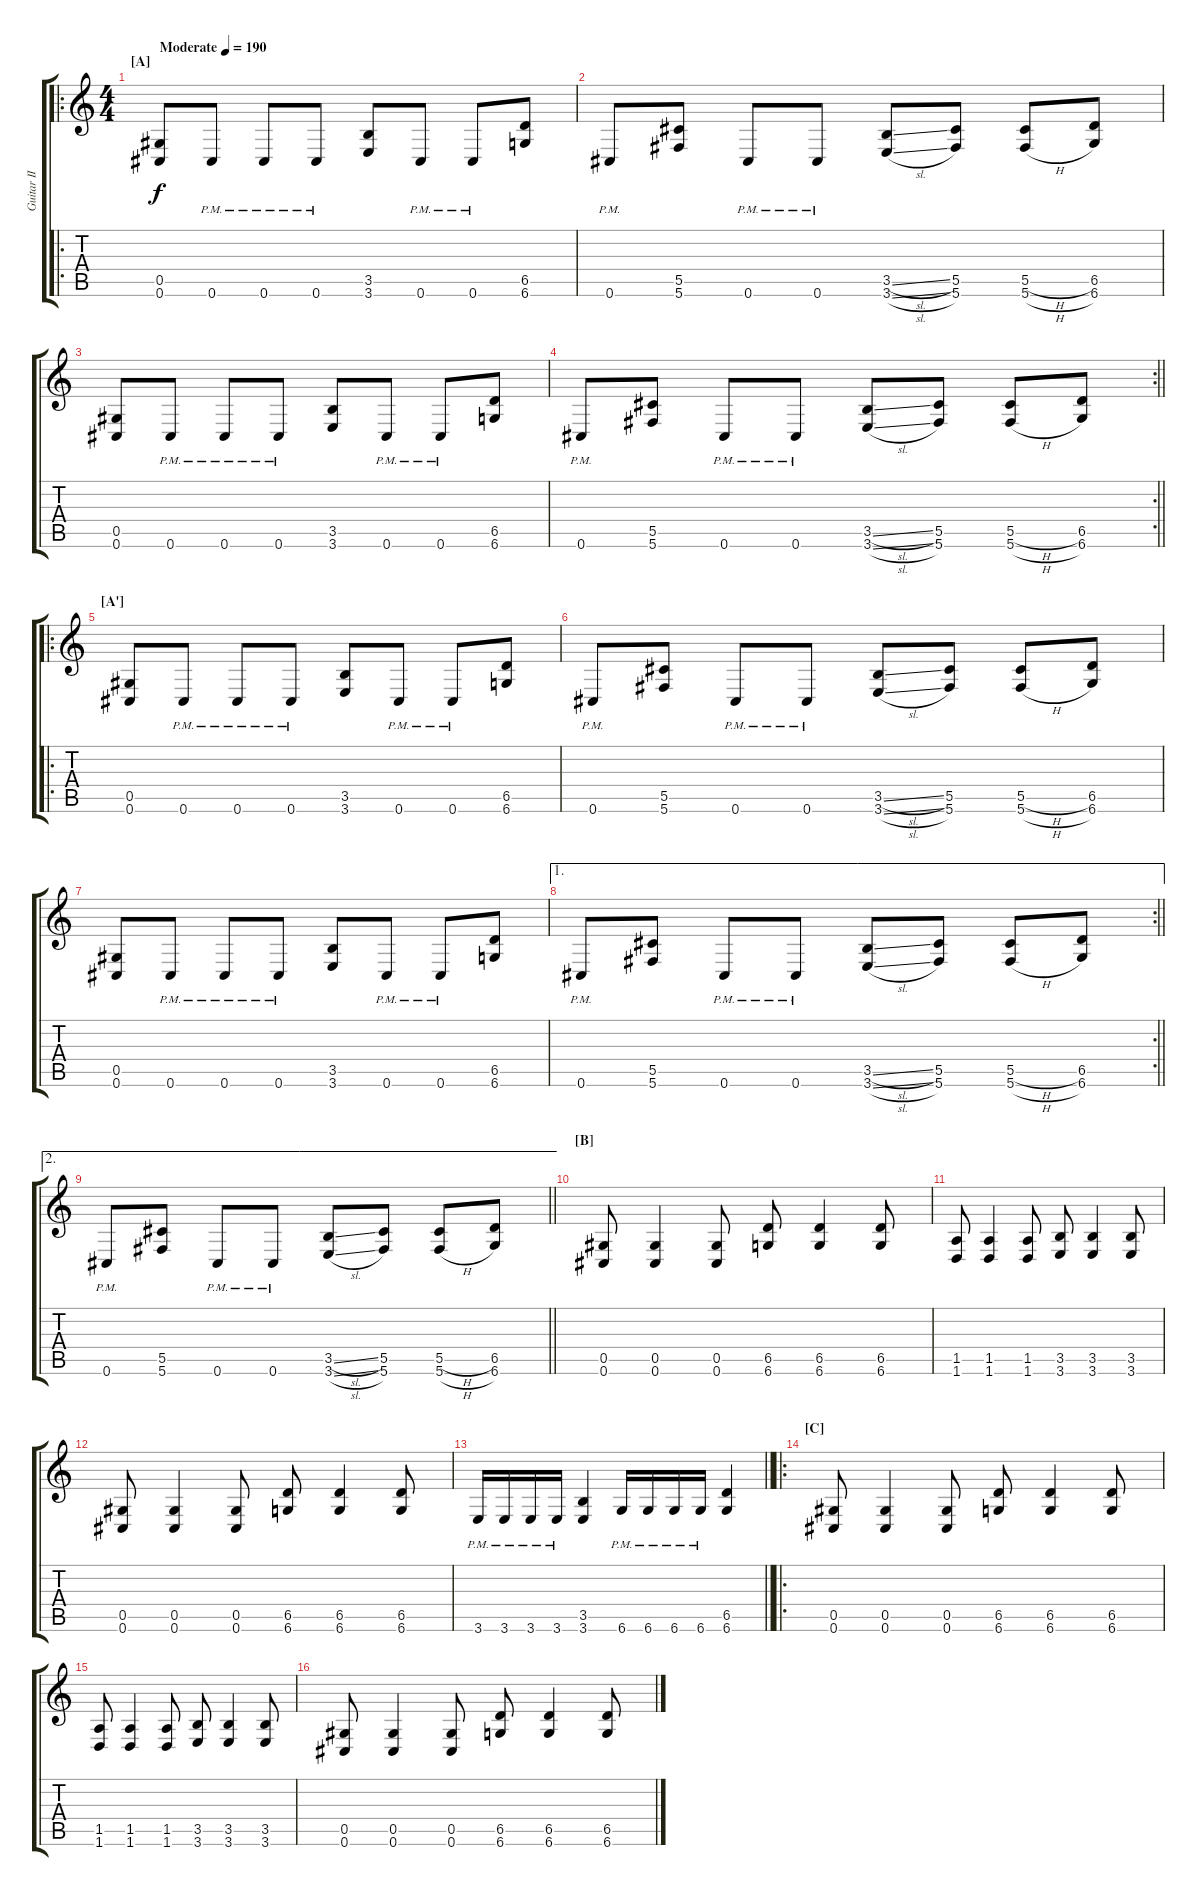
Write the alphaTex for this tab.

\track ("Guitar II" "Guitar II") {instrument distortionguitar}
\staff {score tabs}
\tuning (Eb4 Bb3 Gb3 Db3 Ab2 Db2) {hide}
\ro
\ts (4 4)
\section ("" "[A]")
\tempo (190 "Moderate")
\clef g2
\ks c
(0.5 0.6).8{dy f instrument distortionguitar} 0.6{pm}.8 0.6{pm}.8 0.6{pm}.8 (3.5 3.6).8 0.6{pm}.8 0.6{pm}.8 (6.5 6.6).8 |
0.6{pm}.8 (5.5 5.6).8 0.6{pm}.8 0.6{pm}.8 (3.5{sl} 3.6{sl}).8 (5.5 5.6).8 (5.5{h} 5.6{h}).8 (6.5 6.6).8 |
(0.5 0.6).8 0.6{pm}.8 0.6{pm}.8 0.6{pm}.8 (3.5 3.6).8 0.6{pm}.8 0.6{pm}.8 (6.5 6.6).8 |
\rc 2
\barLineRight lightlight
0.6{pm}.8 (5.5 5.6).8 0.6{pm}.8 0.6{pm}.8 (3.5{sl} 3.6{sl}).8 (5.5 5.6).8 (5.5{h} 5.6{h}).8 (6.5 6.6).8 |
\ro
\section ("" "[A']")
(0.5 0.6).8 0.6{pm}.8 0.6{pm}.8 0.6{pm}.8 (3.5 3.6).8 0.6{pm}.8 0.6{pm}.8 (6.5 6.6).8 |
0.6{pm}.8 (5.5 5.6).8 0.6{pm}.8 0.6{pm}.8 (3.5{sl} 3.6{sl}).8 (5.5 5.6).8 (5.5{h} 5.6{h}).8 (6.5 6.6).8 |
(0.5 0.6).8 0.6{pm}.8 0.6{pm}.8 0.6{pm}.8 (3.5 3.6).8 0.6{pm}.8 0.6{pm}.8 (6.5 6.6).8 |
\ae 1
\rc 2
\barLineRight lightlight
0.6{pm}.8 (5.5 5.6).8 0.6{pm}.8 0.6{pm}.8 (3.5{sl} 3.6{sl}).8 (5.5 5.6).8 (5.5{h} 5.6{h}).8 (6.5 6.6).8 |
\ae 2
\barLineRight lightlight
0.6{pm}.8 (5.5 5.6).8 0.6{pm}.8 0.6{pm}.8 (3.5{sl} 3.6{sl}).8 (5.5 5.6).8 (5.5{h} 5.6{h}).8 (6.5 6.6).8 |
\section ("" "[B]")
(0.5 0.6).8 (0.5 0.6).4 (0.5 0.6).8 (6.5 6.6).8 (6.5 6.6).4 (6.5 6.6).8 |
(1.5 1.6).8 (1.5 1.6).4 (1.5 1.6).8 (3.5 3.6).8 (3.5 3.6).4 (3.5 3.6).8 |
(0.5 0.6).8 (0.5 0.6).4 (0.5 0.6).8 (6.5 6.6).8 (6.5 6.6).4 (6.5 6.6).8 |
\barLineRight lightlight
3.6{pm}.16 3.6{pm}.16 3.6{pm}.16 3.6{pm}.16 (3.5 3.6).4 6.6{pm}.16 6.6{pm}.16 6.6{pm}.16 6.6{pm}.16 (6.5 6.6).4 |
\ro
\section ("" "[C]")
(0.5 0.6).8 (0.5 0.6).4 (0.5 0.6).8 (6.5 6.6).8 (6.5 6.6).4 (6.5 6.6).8 |
(1.5 1.6).8 (1.5 1.6).4 (1.5 1.6).8 (3.5 3.6).8 (3.5 3.6).4 (3.5 3.6).8 |
(0.5 0.6).8 (0.5 0.6).4 (0.5 0.6).8 (6.5 6.6).8 (6.5 6.6).4 (6.5 6.6).8
